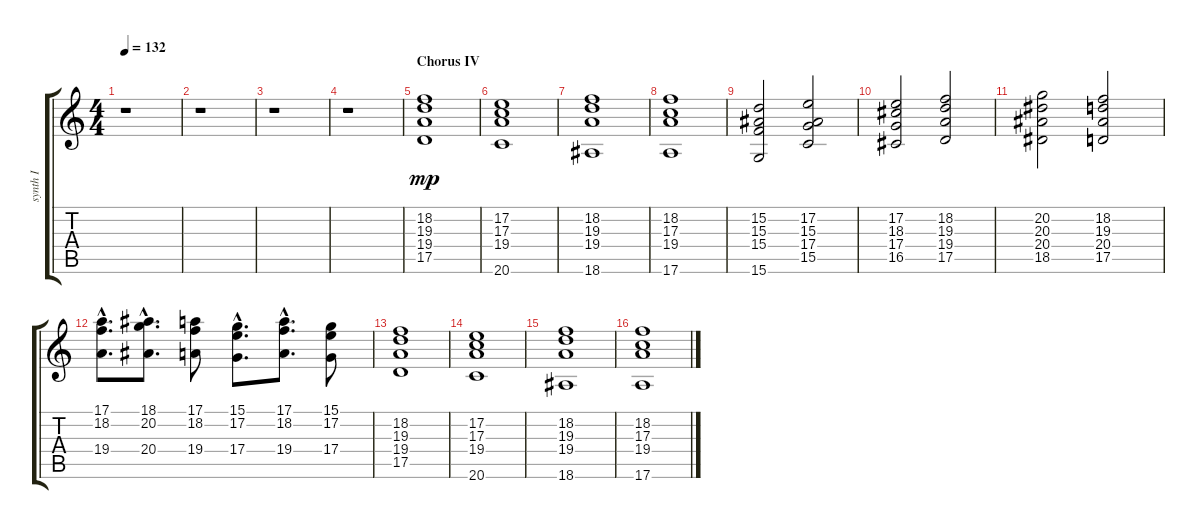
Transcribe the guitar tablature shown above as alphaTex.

\track ("synth I" "synth I") {instrument pad7halo}
\staff {score tabs}
\tuning (E4 B3 G3 D3 A2 E2) {hide}
\ts (4 4)
\tempo 132
\clef g2
\ks c
r.1{dy f} |
r.1 |
r.1 |
r.1 |
\section ("" "Chorus IV")
(18.2 19.3 19.4 17.5).1{dy mp instrument pad4choir} |
(17.2 17.3 19.4 20.6).1 |
(18.2 19.3 19.4 18.6).1 |
(18.2 17.3 19.4 17.6).1 |
(15.2 15.3 15.4 15.6).2 (17.2 15.3 17.4 15.5).2 |
(17.2 18.3 17.4 16.5).2 (18.2 19.3 19.4 17.5).2 |
(20.2 20.3 20.4 18.5).2 (18.2 19.3 20.4 17.5).2 |
(17.1{hac} 18.2{hac} 19.4{hac}).8{d} (18.1{hac} 20.2{hac} 20.4{hac}).8{d} (17.1 18.2 19.4).8 (15.1{hac} 17.2{hac} 17.4{hac}).8{d} (17.1{hac} 18.2{hac} 19.4{hac}).8{d} (15.1 17.2 17.4).8 |
(18.2 19.3 19.4 17.5).1 |
(17.2 17.3 19.4 20.6).1 |
(18.2 19.3 19.4 18.6).1 |
(18.2 17.3 19.4 17.6).1
